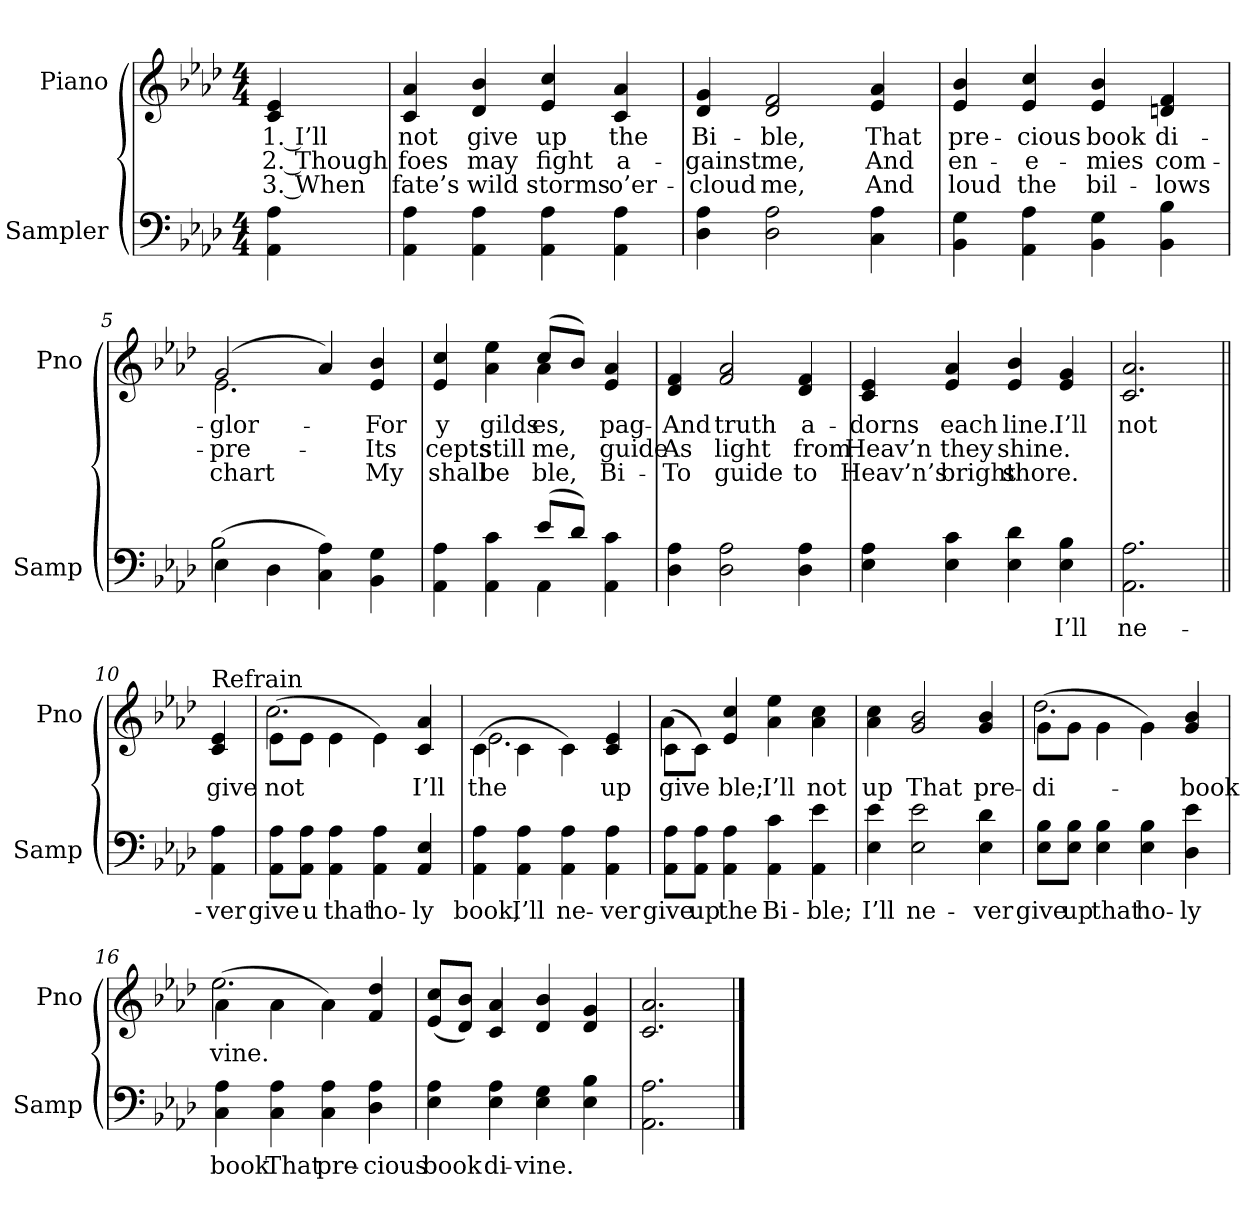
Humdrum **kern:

**kern	**text	**kern	**text	**text	**text
*part2	*part2	*part1	*part1	*part1	*part1
*staff2	*staff2	*staff1	*staff1	*staff1	*staff1
*I"Sampler	*	*I"Piano	*	*	*
*I'Samp	*	*I'Pno	*	*	*
*clefF4	*	*clefG2	*	*	*
*k[b-e-a-d-]	*	*k[b-e-a-d-]	*	*	*
*A-:	*	*A-:	*	*	*
*M4/4	*	*M4/4	*	*	*
=1	=1	=1	=1	=1	=1
4AA- 4A-	.	4c 4e-	1. I’ll	2. Though	3. When
=2	=2	=2	=2	=2	=2
4AA- 4A-	.	4c 4a-	not	foes	fate’s
4AA- 4A-	.	4d- 4b-	give	may	wild
4AA- 4A-	.	4e- 4cc	up	fight	storms
4AA- 4A-	.	4c 4a-	the	a-	o’er-
=3	=3	=3	=3	=3	=3
4D- 4A-	.	4d- 4g	Bi-	-gainst	-cloud
2D- 2A-	.	2d- 2f	-ble,	me,	me,
4C 4A-	.	4e- 4a-	That	And	And
=4	=4	=4	=4	=4	=4
4BB- 4G	.	4e- 4b-	pre-	en-	loud
4AA- 4A-	.	4e- 4cc	-cious	-e-	the
4BB- 4G	.	4e- 4b-	book	-mies	bil-
4BB- 4B-	.	4dn 4f	di-	com-	-lows
=5	=5	=5	=5	=5	=5
*^	*	*^	*	*	*
(4E-\	2B-	.	(2g/	2.e-	glor-	pre-	chart
4D-\	.	.	.	.	.	.	.
4C 4A-)	2ryy	.	4a-/)	.	.	.	.
4BB- 4G	.	.	4e- 4b-	4ryy	For	Its	My
=6	=6	=6	=6	=6	=6	=6	=6
4AA- 4A-	2ryy	.	4e- 4cc	2ryy	-y	-cepts	shall
4AA- 4c	.	.	4a- 4ee-	.	gilds	still	be
(8e-/L	4AA-	.	(8cc/L	4a-	-es,	me,	-ble,
8d-/J)	.	.	8b-/J)	.	.	.	.
4AA- 4c	4ryy	.	4e- 4a-	4ryy	pag-	guide	Bi-
*v	*v	*	*	*	*	*	*
*	*	*v	*v	*	*	*
=7	=7	=7	=7	=7	=7
4D- 4A-	.	4d- 4f	And	As	To
2D- 2A-	.	2f 2a-	truth	light	guide
4D- 4A-	.	4d- 4f	a-	from	to
=8	=8	=8	=8	=8	=8
4E- 4A-	.	4c 4e-	-dorns	Heav’n	Heav’n’s
4E- 4c	.	4e- 4a-	each	they	bright
4E- 4d-	.	4e- 4b-	line.	shine.	shore.
4E- 4B-	I’ll	4e- 4g	I’ll	.	.
=9	=9	=9	=9	=9	=9
2.AA- 2.A-	ne-	2.c 2.a-	not	.	.
=10||	=10||	=10||	=10||	=10||	=10||
!	!	!LO:TX:t=Refrain	!	!	!
4AA- 4A-	-ver	4c 4e-	give	.	.
=11	=11	=11	=11	=11	=11
*	*	*^	*	*	*
8AA-\ 8A-\L	give	(8e-\L	2.cc	not	.	.
8AA-\ 8A-\J	u	8e-\J	.	.	.	.
4AA- 4A-	that	4e-\	.	.	.	.
4AA- 4A-	ho-	4e-\)	.	.	.	.
4AA- 4E-	-ly	4c 4a-	4ryy	I’ll	.	.
=12	=12	=12	=12	=12	=12	=12
4AA- 4A-	book,	(4c\	2.e-	the	.	.
4AA- 4A-	I’ll	4c\	.	.	.	.
4AA- 4A-	ne-	4c\)	.	.	.	.
4AA- 4A-	-ver	4c 4e-	4ryy	up	.	.
=13	=13	=13	=13	=13	=13	=13
8AA-\ 8A-\L	give	(8c\L	4a-	give	.	.
8AA-\ 8A-\J	up	8c\J)	.	.	.	.
4AA- 4A-	the	4e- 4cc	2.ryy	-ble;	.	.
4AA- 4c	Bi-	4a- 4ee-	.	I’ll	.	.
4AA- 4e-	-ble;	4a- 4cc	.	not	.	.
*	*	*v	*v	*	*	*
=14	=14	=14	=14	=14	=14
4E- 4e-	I’ll	4a- 4cc	up	.	.
2E- 2e-	ne-	2g 2b-	That	.	.
4E- 4d-	-ver	4g 4b-	pre-	.	.
=15	=15	=15	=15	=15	=15
*	*	*^	*	*	*
8E-\ 8B-\L	give	(8g\L	2.dd-	di-	.	.
8E-\ 8B-\J	up	8g\J	.	.	.	.
4E- 4B-	that	4g\	.	.	.	.
4E- 4B-	ho-	4g\)	.	.	.	.
4D- 4e-	-ly	4g 4b-	4ryy	book	.	.
=16	=16	=16	=16	=16	=16	=16
4C 4A-	book	(4a-\	2.ee-	-vine.	.	.
4C 4A-	That	4a-\	.	.	.	.
4C 4A-	pre-	4a-\)	.	.	.	.
4D- 4A-	-cious	4f 4dd-	4ryy	.	.	.
*	*	*v	*v	*	*	*
=17	=17	=17	=17	=17	=17
4E- 4A-	book	(8e-/ 8cc/L	.	.	.
.	.	8d-/ 8b-/J)	.	.	.
4E- 4A-	di-	4c 4a-	.	.	.
4E- 4G	-vine.	4d- 4b-	.	.	.
4E- 4B-	.	4d- 4g	.	.	.
=18	=18	=18	=18	=18	=18
2.AA- 2.A-	.	2.c 2.a-	.	.	.
==	==	==	==	==	==
*-	*-	*-	*-	*-	*-
